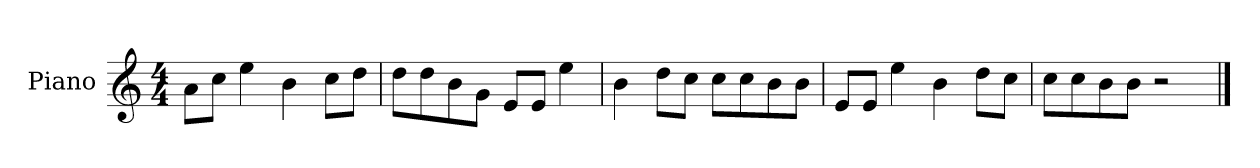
**kern
*part1
*staff1
*I"Piano
*I'P-no
*clefG2
*k[]
*M4/4
*MM90
=1
8a\L
8cc\J
4ee\
4b\
8cc\L
8dd\J
=2
8dd\L
8dd\
8b\
8g\J
8e/L
8e/J
4ee\
=3
4b\
8dd\L
8cc\J
8cc\L
8cc\
8b\
8b\J
=4
8e/L
8e/J
4ee\
4b\
8dd\L
8cc\J
=5
8cc\L
8cc\
8b\
8b\J
2r
==
*-
